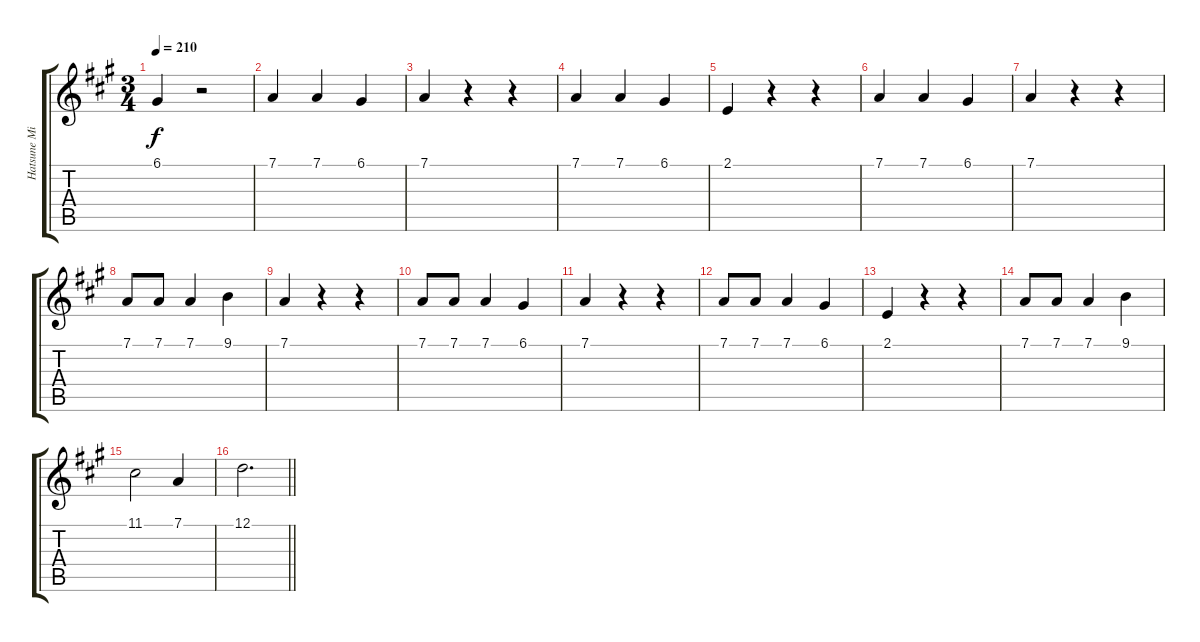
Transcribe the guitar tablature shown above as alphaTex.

\track ("Hatsune Miku" "Hatsune Mi") {instrument clarinet}
\staff {score tabs}
\tuning (D4 A3 F3 C3 G2 C2) {hide}
\ts (3 4)
\tempo 210
\clef g2
\ks a
6.1.4{dy f} r.2 |
7.1.4 7.1.4 6.1.4 |
7.1.4 r.4 r.4 |
7.1.4 7.1.4 6.1.4 |
2.1.4 r.4 r.4 |
7.1.4 7.1.4 6.1.4 |
7.1.4 r.4 r.4 |
7.1.8 7.1.8 7.1.4 9.1.4 |
7.1.4 r.4 r.4 |
7.1.8 7.1.8 7.1.4 6.1.4 |
7.1.4 r.4 r.4 |
7.1.8 7.1.8 7.1.4 6.1.4 |
2.1.4 r.4 r.4 |
7.1.8 7.1.8 7.1.4 9.1.4 |
11.1.2 7.1.4 |
\barLineRight lightlight
12.1.2{d}
